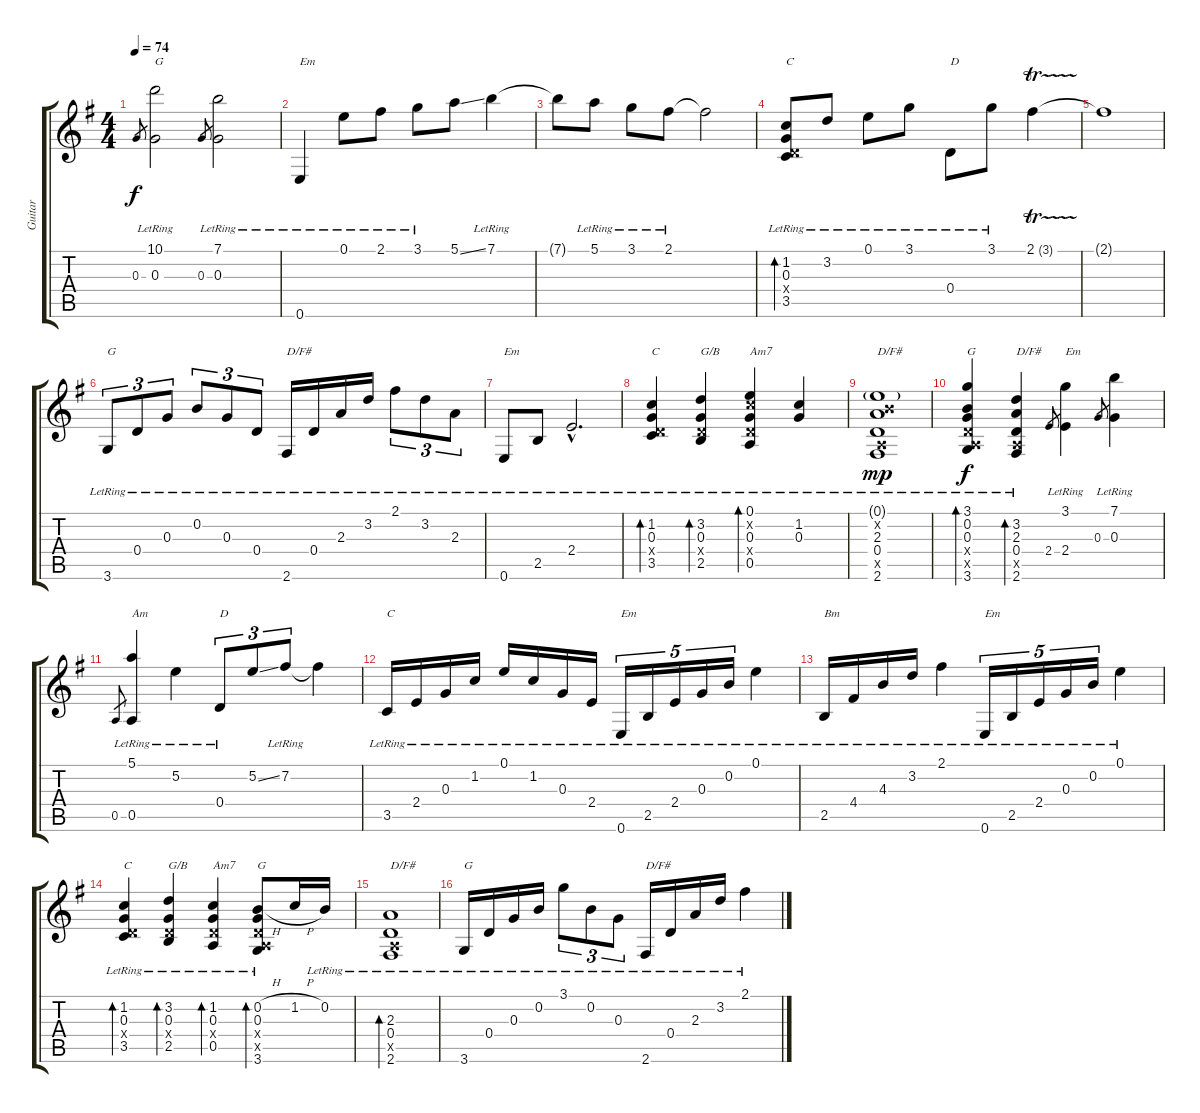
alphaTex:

\track ("Guitar" "Guitar") {instrument acousticguitarnylon}
\staff {score tabs}
\tuning (E4 B3 G3 D3 A2 E2) {hide}
\ts (4 4)
\tempo 74
\clef g2
\ks g
0.3.8{gr dy f instrument acousticguitarnylon} (10.1{lr} 0.3{lr}).2{txt "G"} 0.3.8{gr} (7.1{lr} 0.3{lr}).2 |
0.6{lr}.4{txt "Em"} 0.1{lr}.8 2.1{lr}.8 3.1{lr}.8 5.1{ss}.8 7.1{lr}.4 |
7.1{t}.8 5.1{lr}.8 3.1{lr}.8 2.1{lr}.8 2.1{t}.2 |
(1.2{lr} 0.3{lr} 0.4{x} 3.5{lr}).8{bd 120 txt "C"} 3.2{lr}.8 0.1{lr}.8 3.1{lr}.8 0.4{lr}.8{txt "D"} 3.1{lr}.8 2.1{tr (3 32)}.4 |
2.1{t}.1 |
3.6{lr}.8{tu (3 2) txt "G"} 0.4{lr}.8{tu (3 2)} 0.3{lr}.8{tu (3 2)} 0.2{lr}.8{tu (3 2)} 0.3{lr}.8{tu (3 2)} 0.4{lr}.8{tu (3 2)} 2.6{lr}.16{txt "D/F#"} 0.4{lr}.16 2.3{lr}.16 3.2{lr}.16 2.1{lr}.8{tu (3 2)} 3.2{lr}.8{tu (3 2)} 2.3{lr}.8{tu (3 2)} |
0.6{lr}.8{txt "Em"} 2.5{lr}.8 2.4{hac lr}.2{d} |
(1.2{lr} 0.3{lr} 0.4{x} 3.5{lr}).4{bd 120 txt "C"} (3.2{lr} 0.3{lr} 0.4{x} 2.5{lr}).4{bd 120 txt "G/B"} (0.1{lr} 1.2{x} 0.3{lr} 0.4{x} 0.5{lr}).4{bd 120 txt "Am7"} (1.2{lr} 0.3{lr}).4 |
(0.1{g lr} 0.2{x} 2.3{lr} 0.4{lr} 0.5{x} 2.6{lr}).1{txt "D/F#" dy mp} |
(3.1{lr} 0.2{lr} 0.3{lr} 0.4{x} 0.5{x} 3.6{lr}).4{bd 120 txt "G" dy f} (3.2{lr} 2.3{lr} 0.4{lr} 0.5{x} 2.6{lr}).4{bd 120 txt "D/F#"} 2.4.8{gr} (3.1{lr} 2.4{lr}).4{txt "Em"} 0.3.8{gr} (7.1{lr} 0.3{lr}).4 |
0.5.8{gr} (5.1{lr} 0.5{lr}).4{txt "Am"} 5.2{lr}.4 0.4{lr}.8{tu (3 2) txt "D"} 5.2{ss}.8{tu (3 2)} 7.2{lr}.8{tu (3 2)} 7.2{t}.4 |
3.5{lr}.16{txt "C"} 2.4{lr}.16 0.3{lr}.16 1.2{lr}.16 0.1{lr}.16 1.2{lr}.16 0.3{lr}.16 2.4{lr}.16 0.6{lr}.16{tu (5 4) txt "Em"} 2.5{lr}.16{tu (5 4)} 2.4{lr}.16{tu (5 4)} 0.3{lr}.16{tu (5 4)} 0.2{lr}.16{tu (5 4)} 0.1{lr}.4 |
2.5{lr}.16{txt "Bm"} 4.4{lr}.16 4.3{lr}.16 3.2{lr}.16 2.1{lr}.4 0.6{lr}.16{tu (5 4) txt "Em"} 2.5{lr}.16{tu (5 4)} 2.4{lr}.16{tu (5 4)} 0.3{lr}.16{tu (5 4)} 0.2{lr}.16{tu (5 4)} 0.1{lr}.4 |
(1.2{lr} 0.3{lr} 0.4{x} 3.5{lr}).4{bd 120 txt "C"} (3.2{lr} 0.3{lr} 0.4{x} 2.5{lr}).4{bd 120 txt "G/B"} (1.2{lr} 0.3{lr} 0.4{x} 0.5{lr}).4{bd 120 txt "Am7"} (0.2{h} 0.3{lr} 0.4{x} 0.5{x} 3.6{lr}).8{bd 120 txt "G"} 1.2{h}.16 0.2{lr}.16 |
(2.3{lr} 0.4{lr} 0.5{x} 2.6{lr}).1{bd 120 txt "D/F#"} |
3.6{lr}.16{txt "G"} 0.4{lr}.16 0.3{lr}.16 0.2{lr}.16 3.1{lr}.8{tu (3 2)} 0.2{lr}.8{tu (3 2)} 0.3{lr}.8{tu (3 2)} 2.6{lr}.16{txt "D/F#"} 0.4{lr}.16 2.3{lr}.16 3.2{lr}.16 2.1{lr}.4
